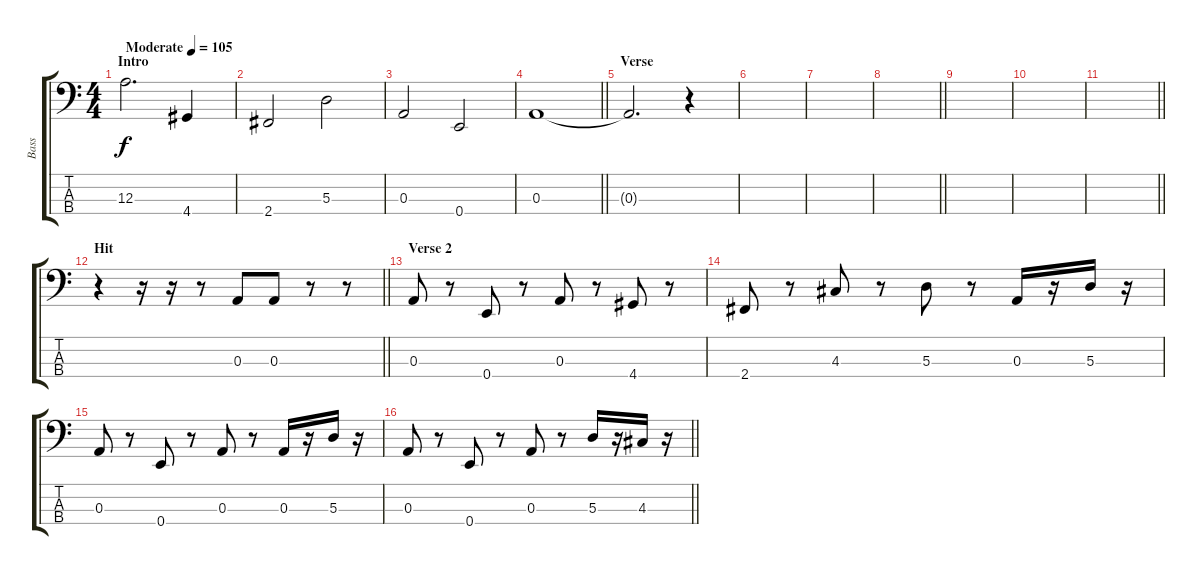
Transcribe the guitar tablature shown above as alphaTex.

\track ("Bass" "Bass") {instrument electricbassfinger}
\staff {score tabs}
\tuning (G2 D2 A1 E1) {hide}
\ts (4 4)
\section ("" "Intro")
\tempo (105 "Moderate")
\clef f4
\ks c
12.3.2{d dy f instrument electricbassfinger} 4.4.4 |
2.4.2 5.3.2 |
0.3.2 0.4.2 |
\barLineRight lightlight
0.3.1 |
\section ("" "Verse")
0.3{t}.2{d} r.4 |
|
|
\barLineRight lightlight
|
|
|
\barLineRight lightlight
|
\section ("" "Hit")
\barLineRight lightlight
r.4 r.16 r.16 r.8 0.3.8 0.3.8 r.8 r.8 |
\section ("" "Verse 2")
0.3.8 r.8 0.4.8 r.8 0.3.8 r.8 4.4.8 r.8 |
2.4.8 r.8 4.3.8 r.8 5.3.8 r.8 0.3.16 r.16 5.3.16 r.16 |
0.3.8 r.8 0.4.8 r.8 0.3.8 r.8 0.3.16 r.16 5.3.16 r.16 |
\barLineRight lightlight
0.3.8 r.8 0.4.8 r.8 0.3.8 r.8 5.3.16 r.16 4.3.16 r.16
